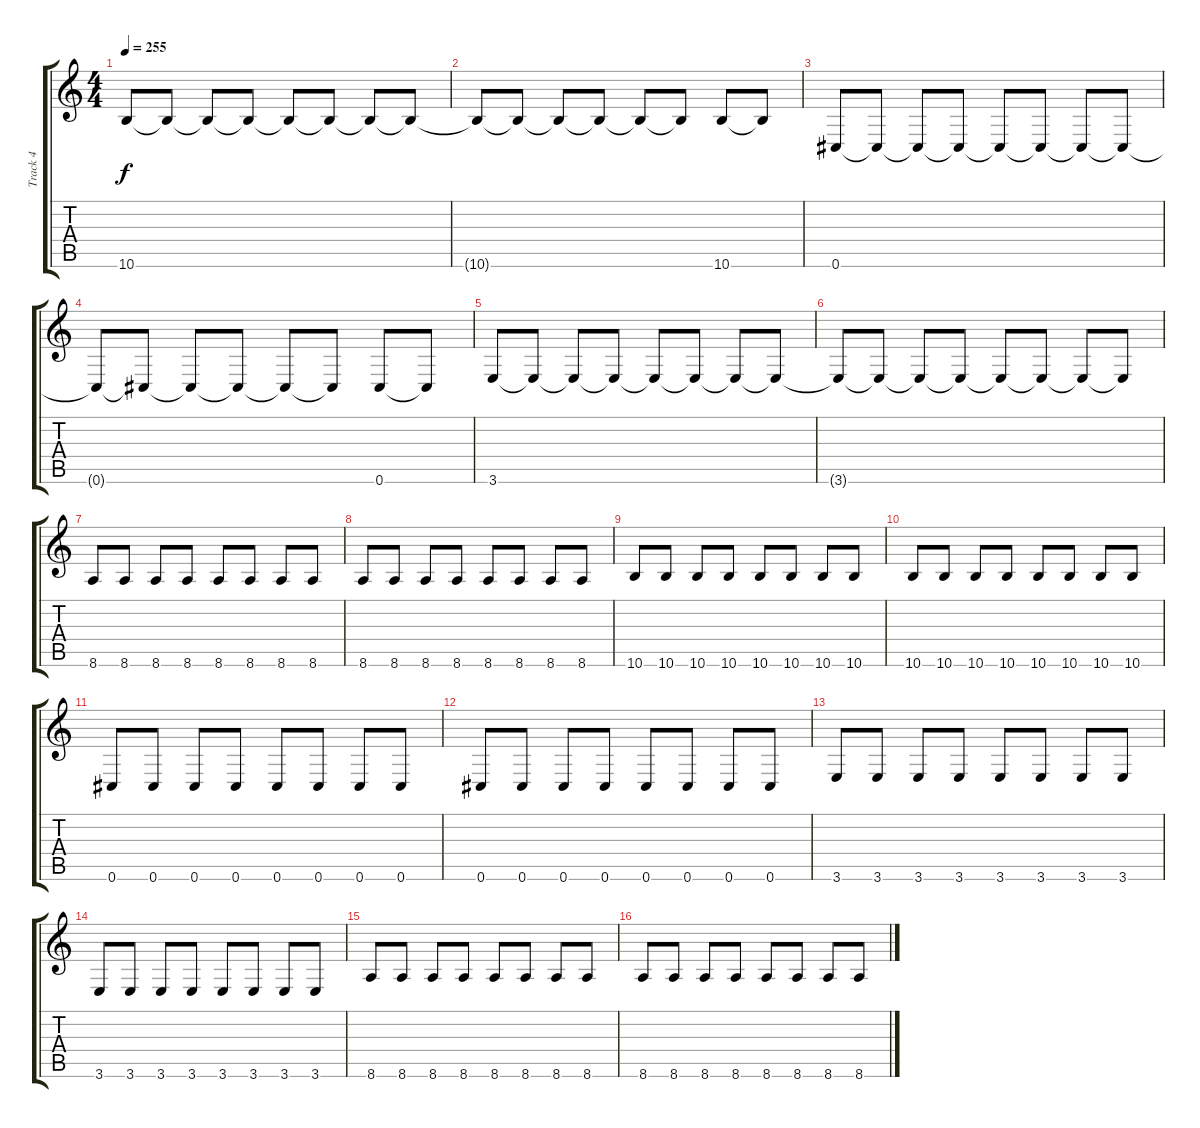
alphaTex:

\track ("Track 4" "Track 4") {instrument electricbasspick}
\staff {score tabs}
\tuning (Eb4 Bb3 Gb3 Db3 Ab2 Db2) {hide}
\ts (4 4)
\tempo 255
\clef g2
\ks c
10.6.8{dy f} 10.6{t}.8 10.6{t}.8 10.6{t}.8 10.6{t}.8 10.6{t}.8 10.6{t}.8 10.6{t}.8 |
10.6{t}.8 10.6{t}.8 10.6{t}.8 10.6{t}.8 10.6{t}.8 10.6{t}.8 10.6.8 10.6{t}.8 |
0.6.8 0.6{t}.8 0.6{t}.8 0.6{t}.8 0.6{t}.8 0.6{t}.8 0.6{t}.8 0.6{t}.8 |
0.6{t}.8 0.6{t}.8 0.6{t}.8 0.6{t}.8 0.6{t}.8 0.6{t}.8 0.6.8 0.6{t}.8 |
3.6.8 3.6{t}.8 3.6{t}.8 3.6{t}.8 3.6{t}.8 3.6{t}.8 3.6{t}.8 3.6{t}.8 |
3.6{t}.8 3.6{t}.8 3.6{t}.8 3.6{t}.8 3.6{t}.8 3.6{t}.8 3.6{t}.8 3.6{t}.8 |
8.6.8 8.6.8 8.6.8 8.6.8 8.6.8 8.6.8 8.6.8 8.6.8 |
8.6.8 8.6.8 8.6.8 8.6.8 8.6.8 8.6.8 8.6.8 8.6.8 |
10.6.8 10.6.8 10.6.8 10.6.8 10.6.8 10.6.8 10.6.8 10.6.8 |
10.6.8 10.6.8 10.6.8 10.6.8 10.6.8 10.6.8 10.6.8 10.6.8 |
0.6.8 0.6.8 0.6.8 0.6.8 0.6.8 0.6.8 0.6.8 0.6.8 |
0.6.8 0.6.8 0.6.8 0.6.8 0.6.8 0.6.8 0.6.8 0.6.8 |
3.6.8 3.6.8 3.6.8 3.6.8 3.6.8 3.6.8 3.6.8 3.6.8 |
3.6.8 3.6.8 3.6.8 3.6.8 3.6.8 3.6.8 3.6.8 3.6.8 |
8.6.8 8.6.8 8.6.8 8.6.8 8.6.8 8.6.8 8.6.8 8.6.8 |
8.6.8 8.6.8 8.6.8 8.6.8 8.6.8 8.6.8 8.6.8 8.6.8
